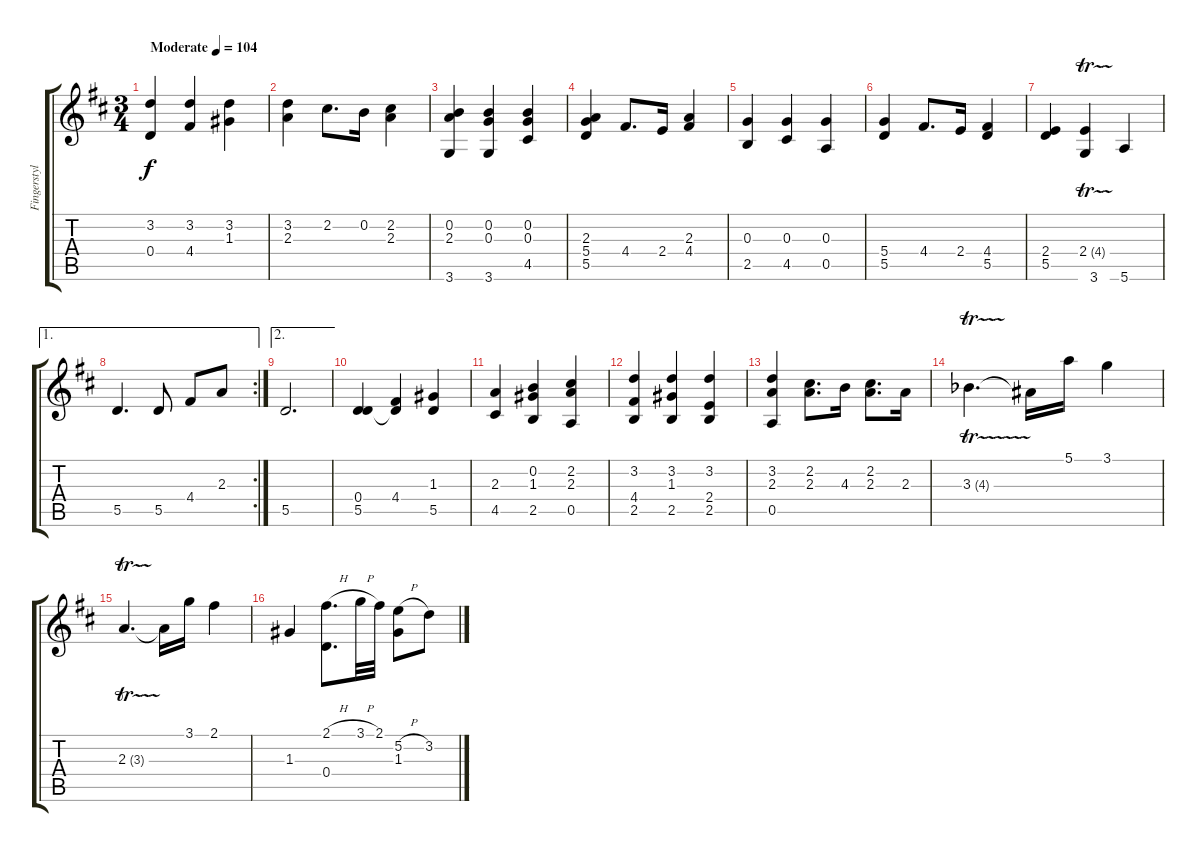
\track ("Fingerstyle guitar" "Fingerstyl") {instrument acousticguitarnylon}
\staff {score tabs}
\tuning (E4 B3 G3 D3 A2 E2) {hide}
\ts (3 4)
\tempo (104 "Moderate")
\clef g2
\ks d
(3.2 0.4).4{dy f instrument acousticguitarnylon} (3.2 4.4).4 (3.2 1.3).4 |
(3.2 2.3).4 2.2.8{d} 0.2.16 (2.2 2.3).4 |
(0.2 2.3 3.6).4 (0.2 0.3 3.6).4 (0.2 0.3 4.5).4 |
(2.3 5.4 5.5).4 4.4.8{d} 2.4.16 (2.3 4.4).4 |
(0.3 2.5).4 (0.3 4.5).4 (0.3 0.5).4 |
(5.4 5.5).4 4.4.8{d} 2.4.16 (4.4 5.5).4 |
(2.4 5.5).4 (2.4{tr (4 32)} 3.6).4 5.6.4 |
\ae 1
\rc 2
5.5.4{d} 5.5.8 4.4.8 2.3.8 |
\ae 2
5.5.2{d} |
(0.4 5.5).4 (4.4 5.5{t}).4 (1.3 5.5).4 |
(2.3 4.5).4 (0.2 1.3 2.5).4 (2.2 2.3 0.5).4 |
(3.2 4.4 2.5).4 (3.2 1.3 2.5).4 (3.2 2.4 2.5).4 |
(3.2 2.3 0.5).4 (2.2 2.3).8{d} 4.3.16 (2.2 2.3).8{d} 2.3.16 |
3.3{tr (4 32) acc b}.4{d} 3.3{t}.16 5.1.16 3.1.4 |
2.3{tr (3 32)}.4{d} 2.3{t}.16 3.1.16 2.1.4 |
1.3.4 (2.1{h} 0.4).8{d} 3.1{h}.32 2.1.32 (5.2{h} 1.3).8 3.2.8
